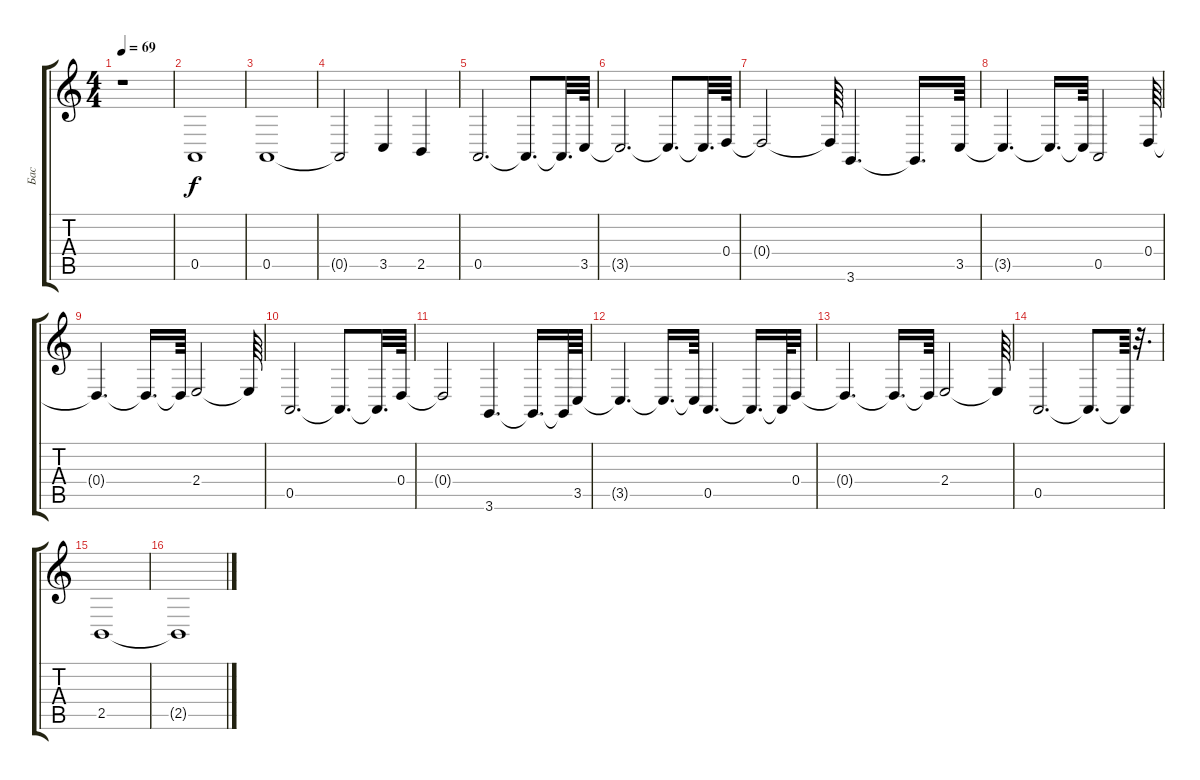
\track ("Бас" "Бас") {instrument rockorgan}
\staff {score tabs}
\tuning (E4 B3 G3 D3 A2 E2) {hide}
\ts (4 4)
\tempo 69
\clef g2
\ks c
r.1{dy f} |
0.5.1 |
0.5.1 |
0.5{t}.2 3.5.4 2.5.4 |
0.5.2{d} 0.5{t}.8{d} 0.5{t}.32{d} 3.5.64 |
3.5{t}.2{d} 3.5{t}.8{d} 3.5{t}.32{d} 0.4.64 |
0.4{t}.2 0.4{t}.64 3.6.4{d} 3.6{t}.16{d} 3.5.64 |
3.5{t}.4{d} 3.5{t}.16{d} 3.5{t}.64 0.5.2 0.4.64 |
0.4{t}.4{d} 0.4{t}.16{d} 0.4{t}.64 2.4.2 2.4{t}.64 |
0.5.2{d} 0.5{t}.8{d} 0.5{t}.32{d} 0.4.64 |
0.4{t}.2 3.6.4{d} 3.6{t}.16{d} 3.6{t}.64 3.5.64 |
3.5{t}.4{d} 3.5{t}.16{d} 3.5{t}.64 0.5.4{d} 0.5{t}.16{d} 0.5{t}.64 0.4.32 |
0.4{t}.4{d} 0.4{t}.16{d} 0.4{t}.64 2.4.2 2.4{t}.64 |
0.5.2{d} 0.5{t}.8{d} 0.5{t}.64 r.32{d} |
2.5.1 |
2.5{t}.1
